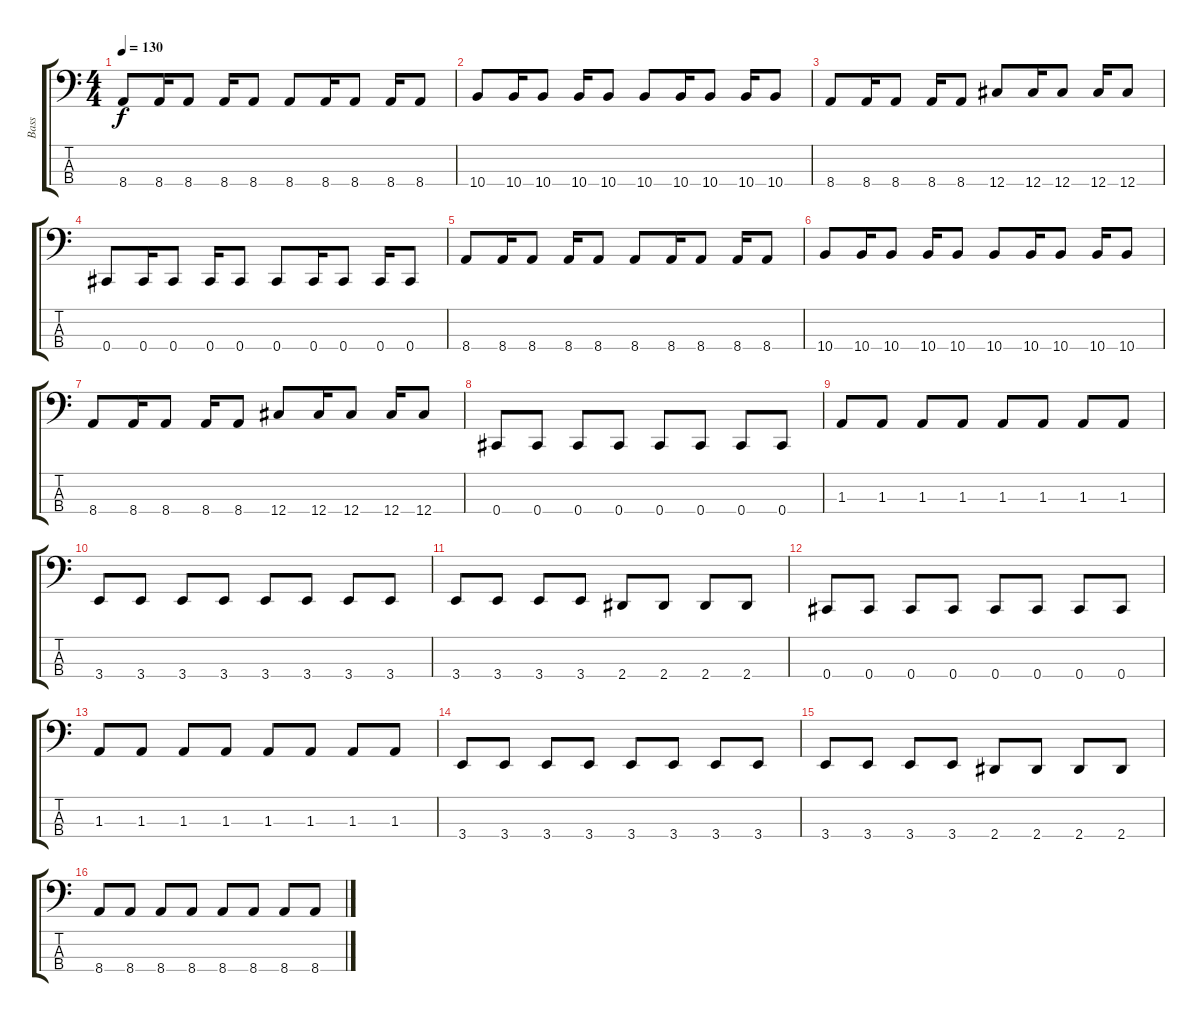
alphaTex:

\track ("Bass" "Bass") {instrument electricbasspick}
\staff {score tabs}
\tuning (Gb2 Db2 Ab1 Db1) {hide}
\ts (4 4)
\tempo 130
\clef f4
\ks c
8.4.8{dy f} 8.4.16 8.4.8 8.4.16 8.4.8 8.4.8 8.4.16 8.4.8 8.4.16 8.4.8 |
10.4.8 10.4.16 10.4.8 10.4.16 10.4.8 10.4.8 10.4.16 10.4.8 10.4.16 10.4.8 |
8.4.8 8.4.16 8.4.8 8.4.16 8.4.8 12.4.8 12.4.16 12.4.8 12.4.16 12.4.8 |
0.4.8 0.4.16 0.4.8 0.4.16 0.4.8 0.4.8 0.4.16 0.4.8 0.4.16 0.4.8 |
8.4.8 8.4.16 8.4.8 8.4.16 8.4.8 8.4.8 8.4.16 8.4.8 8.4.16 8.4.8 |
10.4.8 10.4.16 10.4.8 10.4.16 10.4.8 10.4.8 10.4.16 10.4.8 10.4.16 10.4.8 |
8.4.8 8.4.16 8.4.8 8.4.16 8.4.8 12.4.8 12.4.16 12.4.8 12.4.16 12.4.8 |
0.4.8 0.4.8 0.4.8 0.4.8 0.4.8 0.4.8 0.4.8 0.4.8 |
1.3.8 1.3.8 1.3.8 1.3.8 1.3.8 1.3.8 1.3.8 1.3.8 |
3.4.8 3.4.8 3.4.8 3.4.8 3.4.8 3.4.8 3.4.8 3.4.8 |
3.4.8 3.4.8 3.4.8 3.4.8 2.4.8 2.4.8 2.4.8 2.4.8 |
0.4.8 0.4.8 0.4.8 0.4.8 0.4.8 0.4.8 0.4.8 0.4.8 |
1.3.8 1.3.8 1.3.8 1.3.8 1.3.8 1.3.8 1.3.8 1.3.8 |
3.4.8 3.4.8 3.4.8 3.4.8 3.4.8 3.4.8 3.4.8 3.4.8 |
3.4.8 3.4.8 3.4.8 3.4.8 2.4.8 2.4.8 2.4.8 2.4.8 |
8.4.8 8.4.8 8.4.8 8.4.8 8.4.8 8.4.8 8.4.8 8.4.8
